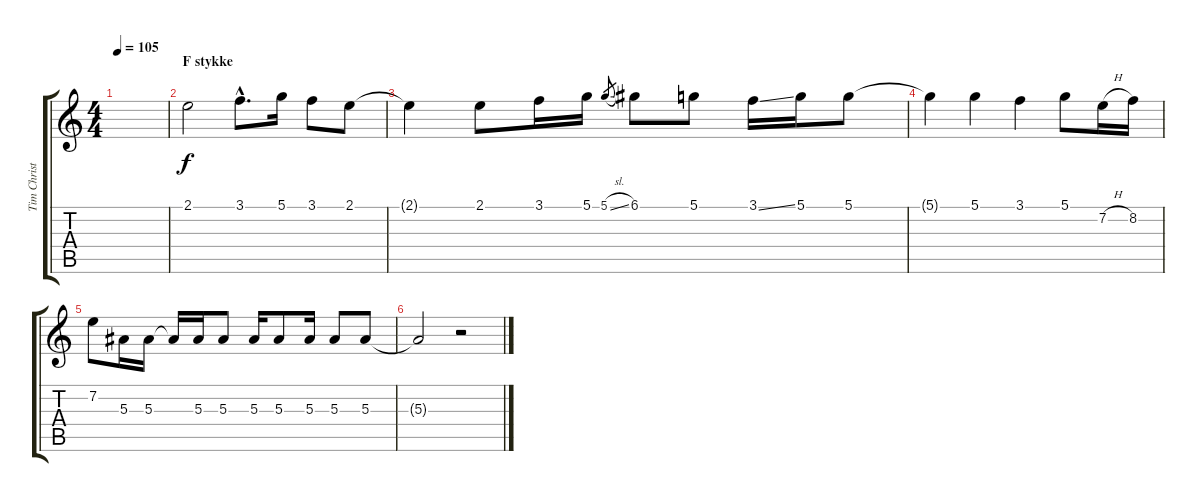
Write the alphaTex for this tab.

\track ("Tim Christensen (A. Gt.)" "Tim Christ") {instrument acousticguitarnylon}
\staff {score tabs}
\tuning (D4 A3 F3 C3 G2 D2) {hide}
\ts (4 4)
\tempo 105
\clef g2
\ks c
|
\section ("" "F stykke")
2.1.2 3.1{hac}.8{d} 5.1.16 3.1.8 2.1.8 |
2.1{t}.4 2.1.8 3.1.16 5.1.16 5.1{sl}.8{gr} 6.1.8 5.1.8 3.1{ss}.16 5.1.16 5.1.8 |
5.1{t}.4 5.1.4 3.1.4 5.1.8 7.2{h}.16 8.2.16 |
7.2.8 5.3.16 5.3.16 5.3{t}.16 5.3.16 5.3.8 5.3.16 5.3.8 5.3.16 5.3.8 5.3.8 |
5.3{t}.2 r.2
